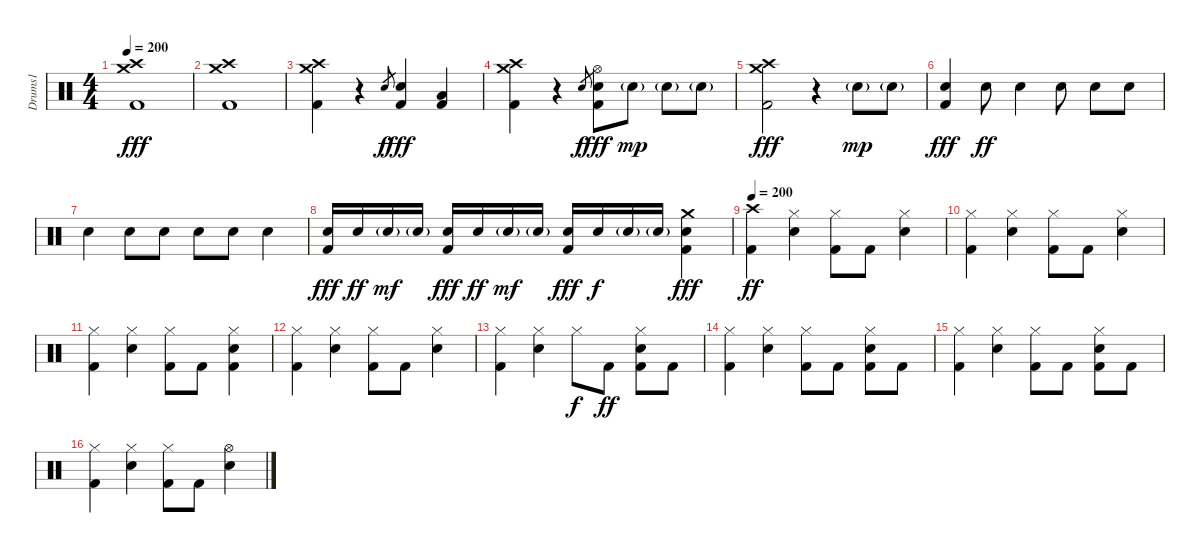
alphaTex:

\track ("Drums1" "Drums1") {instrument percussion}
\staff {score}
\articulation defaults
\ts (4 4)
\tempo 200
\clef neutral
\ks c
("Crash high (hit)" "Crash medium (hit)" "Kick (hit) 2").1{dy fff} |
("Crash high (hit)" "Crash medium (hit)" "Kick (hit) 2").1 |
("Crash high (hit)" "Crash medium (hit)" "Kick (hit) 2").4 r.4 "Snare (hit) 2".8{gr dy f} ("Snare (hit) 2" "Kick (hit) 2").4{dy fff} ("Low Tom (hit)" "Kick (hit) 2").4 |
("Crash high (hit)" "Crash medium (hit)" "Kick (hit) 2").4 r.4 "Snare (hit) 2".8{gr dy f} ("Hi-Hat (open)" "Snare (hit) 2" "Kick (hit) 2").8{dy fff} "Snare (hit) 2"{g}.8{dy mp} "Snare (hit) 2"{g}.8 "Snare (hit) 2"{g}.8 |
("Crash high (hit)" "Crash medium (hit)" "Kick (hit) 2").2{dy fff} r.4 "Snare (hit) 2"{g}.8{dy mp} "Snare (hit) 2"{g}.8 |
("Snare (hit) 2" "Kick (hit) 2").4{dy fff} "Snare (hit) 2".8{dy ff} "Snare (hit) 2".4 "Snare (hit) 2".8 "Snare (hit) 2".8 "Snare (hit) 2".8 |
"Snare (hit) 2".4 "Snare (hit) 2".8 "Snare (hit) 2".8 "Snare (hit) 2".8 "Snare (hit) 2".8 "Snare (hit) 2".4 |
("Snare (hit) 2" "Kick (hit) 2").16{dy fff} "Snare (hit) 2".16{dy ff} "Snare (hit) 2"{g}.16{dy mf} "Snare (hit) 2"{g}.16 ("Snare (hit) 2" "Kick (hit) 2").16{dy fff} "Snare (hit) 2".16{dy ff} "Snare (hit) 2"{g}.16{dy mf} "Snare (hit) 2"{g}.16 ("Snare (hit) 2" "Kick (hit) 2").16{dy fff} "Snare (hit) 2".16{dy f} "Snare (hit) 2"{g}.16 "Snare (hit) 2"{g}.16 ("Crash medium (hit)" "Snare (hit) 2" "Kick (hit) 2").4{dy fff} |
\tempo 200
("Crash high (hit)" "Kick (hit) 2").4{dy ff} ("Hi-Hat (closed)" "Snare (hit) 2").4 ("Hi-Hat (closed)" "Kick (hit) 2").8 "Kick (hit) 2".8 ("Hi-Hat (closed)" "Snare (hit) 2").4 |
("Hi-Hat (closed)" "Kick (hit) 2").4 ("Hi-Hat (closed)" "Snare (hit) 2").4 ("Hi-Hat (closed)" "Kick (hit) 2").8 "Kick (hit) 2".8 ("Hi-Hat (closed)" "Snare (hit) 2").4 |
("Hi-Hat (closed)" "Kick (hit) 2").4 ("Hi-Hat (closed)" "Snare (hit) 2").4 ("Hi-Hat (closed)" "Kick (hit) 2").8 "Kick (hit) 2".8 ("Hi-Hat (closed)" "Snare (hit) 2" "Kick (hit) 2").4 |
("Hi-Hat (closed)" "Kick (hit) 2").4 ("Hi-Hat (closed)" "Snare (hit) 2").4 ("Hi-Hat (closed)" "Kick (hit) 2").8 "Kick (hit) 2".8 ("Hi-Hat (closed)" "Snare (hit) 2").4 |
("Hi-Hat (closed)" "Kick (hit) 2").4 ("Hi-Hat (closed)" "Snare (hit) 2").4 "Hi-Hat (closed)".8{dy f} "Kick (hit) 2".8{dy ff} ("Hi-Hat (closed)" "Snare (hit) 2" "Kick (hit) 2").8 "Kick (hit) 2".8 |
("Hi-Hat (closed)" "Kick (hit) 2").4 ("Hi-Hat (closed)" "Snare (hit) 2").4 ("Hi-Hat (closed)" "Kick (hit) 2").8 "Kick (hit) 2".8 ("Hi-Hat (closed)" "Snare (hit) 2" "Kick (hit) 2").8 "Kick (hit) 2".8 |
("Hi-Hat (closed)" "Kick (hit) 2").4 ("Hi-Hat (closed)" "Snare (hit) 2").4 ("Hi-Hat (closed)" "Kick (hit) 2").8 "Kick (hit) 2".8 ("Hi-Hat (closed)" "Snare (hit) 2" "Kick (hit) 2").8 "Kick (hit) 2".8 |
("Hi-Hat (closed)" "Kick (hit) 2").4 ("Hi-Hat (closed)" "Snare (hit) 2").4 ("Hi-Hat (closed)" "Kick (hit) 2").8 "Kick (hit) 2".8 ("Hi-Hat (open)" "Snare (hit) 2").4
